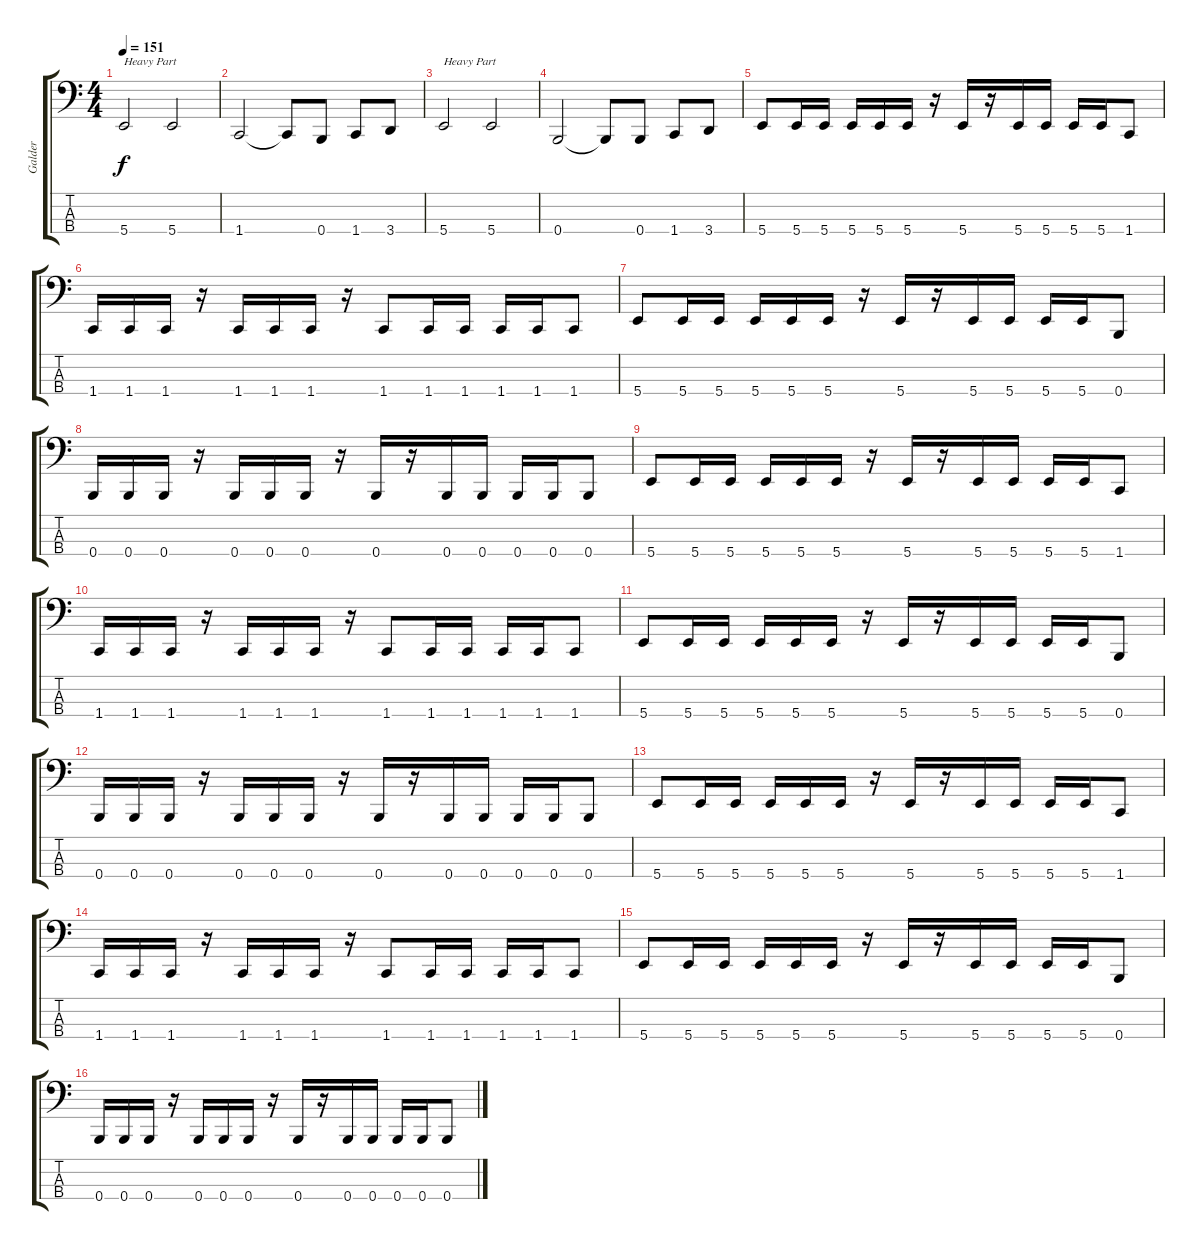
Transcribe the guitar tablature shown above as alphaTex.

\track ("Galder" "Galder") {instrument electricbassfinger}
\staff {score tabs}
\tuning (D2 A1 E1 B0) {hide}
\ts (4 4)
\tempo 151
\clef f4
\ks c
5.4.2{txt "Heavy Part" dy f} 5.4.2 |
1.4.2 1.4{t}.8 0.4.8 1.4.8 3.4.8 |
5.4.2{txt "Heavy Part"} 5.4.2 |
0.4.2 0.4{t}.8 0.4.8 1.4.8 3.4.8 |
5.4.8 5.4.16 5.4.16 5.4.16 5.4.16 5.4.16 r.16 5.4.16 r.16 5.4.16 5.4.16 5.4.16 5.4.16 1.4.8 |
1.4.16 1.4.16 1.4.16 r.16 1.4.16 1.4.16 1.4.16 r.16 1.4.8 1.4.16 1.4.16 1.4.16 1.4.16 1.4.8 |
5.4.8 5.4.16 5.4.16 5.4.16 5.4.16 5.4.16 r.16 5.4.16 r.16 5.4.16 5.4.16 5.4.16 5.4.16 0.4.8 |
0.4.16 0.4.16 0.4.16 r.16 0.4.16 0.4.16 0.4.16 r.16 0.4.16 r.16 0.4.16 0.4.16 0.4.16 0.4.16 0.4.8 |
5.4.8 5.4.16 5.4.16 5.4.16 5.4.16 5.4.16 r.16 5.4.16 r.16 5.4.16 5.4.16 5.4.16 5.4.16 1.4.8 |
1.4.16 1.4.16 1.4.16 r.16 1.4.16 1.4.16 1.4.16 r.16 1.4.8 1.4.16 1.4.16 1.4.16 1.4.16 1.4.8 |
5.4.8 5.4.16 5.4.16 5.4.16 5.4.16 5.4.16 r.16 5.4.16 r.16 5.4.16 5.4.16 5.4.16 5.4.16 0.4.8 |
0.4.16 0.4.16 0.4.16 r.16 0.4.16 0.4.16 0.4.16 r.16 0.4.16 r.16 0.4.16 0.4.16 0.4.16 0.4.16 0.4.8 |
5.4.8 5.4.16 5.4.16 5.4.16 5.4.16 5.4.16 r.16 5.4.16 r.16 5.4.16 5.4.16 5.4.16 5.4.16 1.4.8 |
1.4.16 1.4.16 1.4.16 r.16 1.4.16 1.4.16 1.4.16 r.16 1.4.8 1.4.16 1.4.16 1.4.16 1.4.16 1.4.8 |
5.4.8 5.4.16 5.4.16 5.4.16 5.4.16 5.4.16 r.16 5.4.16 r.16 5.4.16 5.4.16 5.4.16 5.4.16 0.4.8 |
0.4.16 0.4.16 0.4.16 r.16 0.4.16 0.4.16 0.4.16 r.16 0.4.16 r.16 0.4.16 0.4.16 0.4.16 0.4.16 0.4.8
